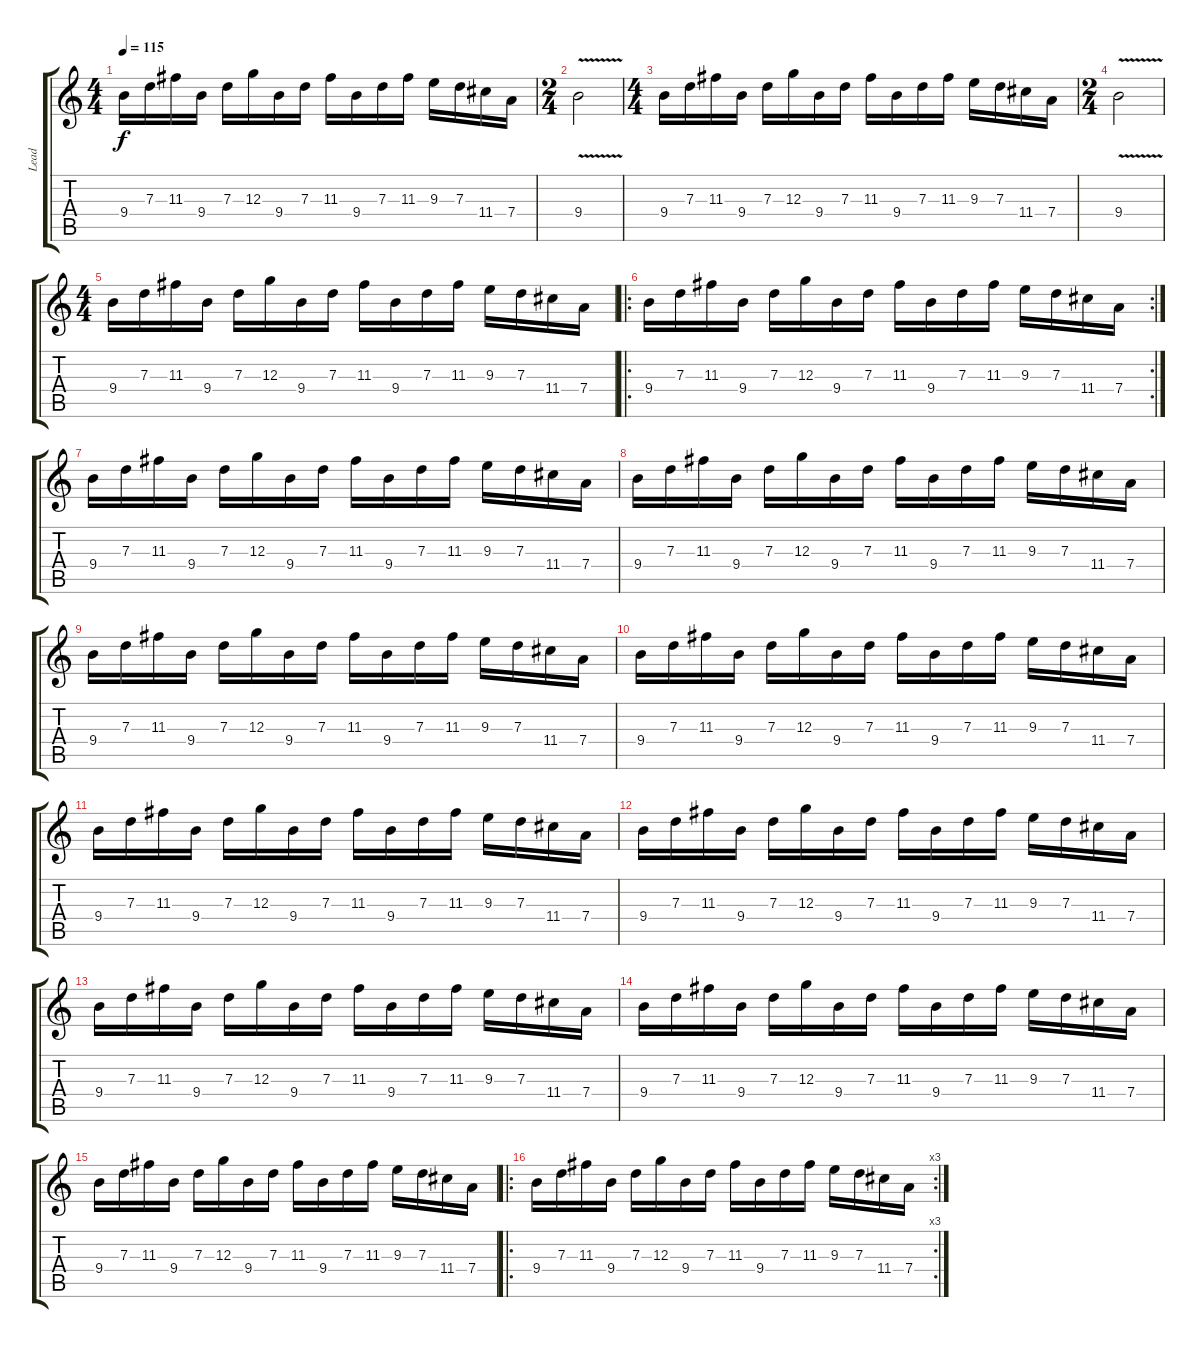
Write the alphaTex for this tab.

\track ("Lead" "Lead") {instrument distortionguitar}
\staff {score tabs}
\tuning (E4 B3 G3 D3 A2 E2) {hide}
\ts (4 4)
\tempo 115
\clef g2
\ks c
9.4.16{dy f instrument distortionguitar} 7.3.16 11.3.16 9.4.16 7.3.16 12.3.16 9.4.16 7.3.16 11.3.16 9.4.16 7.3.16 11.3.16 9.3.16 7.3.16 11.4.16 7.4.16 |
\ts (2 4)
9.4{v}.2 |
\ts (4 4)
9.4.16 7.3.16 11.3.16 9.4.16 7.3.16 12.3.16 9.4.16 7.3.16 11.3.16 9.4.16 7.3.16 11.3.16 9.3.16 7.3.16 11.4.16 7.4.16 |
\ts (2 4)
9.4{v}.2 |
\ts (4 4)
9.4.16 7.3.16 11.3.16 9.4.16 7.3.16 12.3.16 9.4.16 7.3.16 11.3.16 9.4.16 7.3.16 11.3.16 9.3.16 7.3.16 11.4.16 7.4.16 |
\ro
\rc 2
9.4.16 7.3.16 11.3.16 9.4.16 7.3.16 12.3.16 9.4.16 7.3.16 11.3.16 9.4.16 7.3.16 11.3.16 9.3.16 7.3.16 11.4.16 7.4.16 |
9.4.16 7.3.16 11.3.16 9.4.16 7.3.16 12.3.16 9.4.16 7.3.16 11.3.16 9.4.16 7.3.16 11.3.16 9.3.16 7.3.16 11.4.16 7.4.16 |
9.4.16 7.3.16 11.3.16 9.4.16 7.3.16 12.3.16 9.4.16 7.3.16 11.3.16 9.4.16 7.3.16 11.3.16 9.3.16 7.3.16 11.4.16 7.4.16 |
9.4.16 7.3.16 11.3.16 9.4.16 7.3.16 12.3.16 9.4.16 7.3.16 11.3.16 9.4.16 7.3.16 11.3.16 9.3.16 7.3.16 11.4.16 7.4.16 |
9.4.16 7.3.16 11.3.16 9.4.16 7.3.16 12.3.16 9.4.16 7.3.16 11.3.16 9.4.16 7.3.16 11.3.16 9.3.16 7.3.16 11.4.16 7.4.16 |
9.4.16 7.3.16 11.3.16 9.4.16 7.3.16 12.3.16 9.4.16 7.3.16 11.3.16 9.4.16 7.3.16 11.3.16 9.3.16 7.3.16 11.4.16 7.4.16 |
9.4.16 7.3.16 11.3.16 9.4.16 7.3.16 12.3.16 9.4.16 7.3.16 11.3.16 9.4.16 7.3.16 11.3.16 9.3.16 7.3.16 11.4.16 7.4.16 |
9.4.16 7.3.16 11.3.16 9.4.16 7.3.16 12.3.16 9.4.16 7.3.16 11.3.16 9.4.16 7.3.16 11.3.16 9.3.16 7.3.16 11.4.16 7.4.16 |
9.4.16 7.3.16 11.3.16 9.4.16 7.3.16 12.3.16 9.4.16 7.3.16 11.3.16 9.4.16 7.3.16 11.3.16 9.3.16 7.3.16 11.4.16 7.4.16 |
9.4.16 7.3.16 11.3.16 9.4.16 7.3.16 12.3.16 9.4.16 7.3.16 11.3.16 9.4.16 7.3.16 11.3.16 9.3.16 7.3.16 11.4.16 7.4.16 |
\ro
\rc 3
9.4.16 7.3.16 11.3.16 9.4.16 7.3.16 12.3.16 9.4.16 7.3.16 11.3.16 9.4.16 7.3.16 11.3.16 9.3.16 7.3.16 11.4.16 7.4.16
